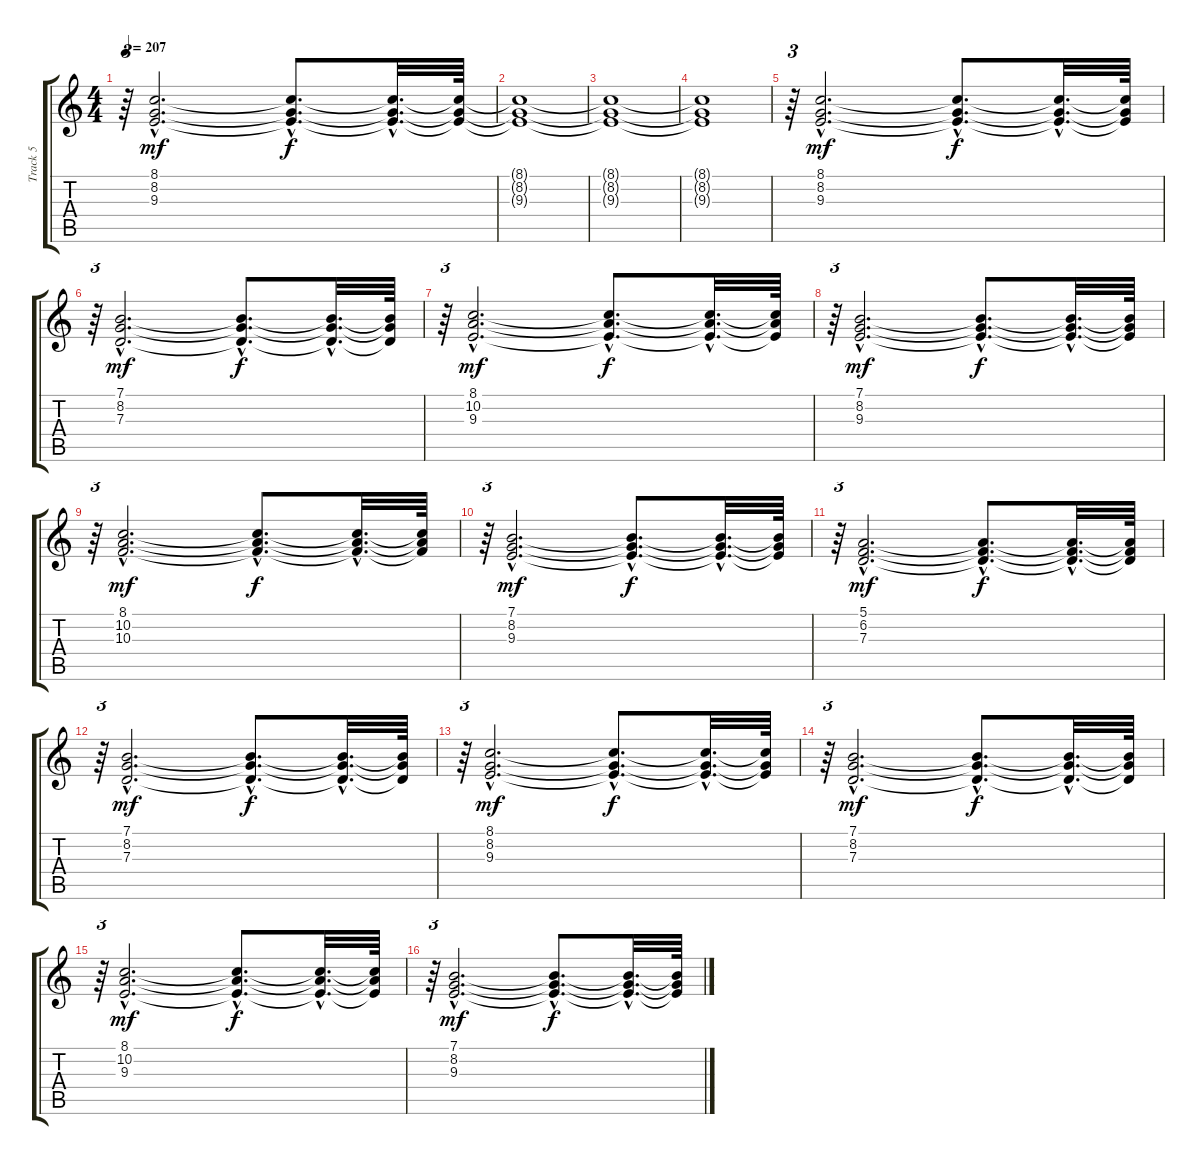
\track ("Track 5" "Track 5") {instrument stringensemble1}
\staff {score tabs}
\tuning (E4 B3 G3 D3 A2 E2) {hide}
\ts (4 4)
\tempo 207
\clef g2
\ks c
r.64{tu (3 2) dy f} (8.1{hac} 8.2{hac} 9.3{hac}).2{d dy mf} (8.1{hac t} 8.2{hac t} 9.3{hac t}).8{d dy f} (8.1{hac t} 8.2{hac t} 9.3{hac t}).32{d} (8.1{t} 8.2{t} 9.3{t}).64 |
(8.1{t} 8.2{t} 9.3{t}).1 |
(8.1{t} 8.2{t} 9.3{t}).1 |
(8.1{t} 8.2{t} 9.3{t}).1 |
r.64{tu (3 2)} (8.1{hac} 8.2{hac} 9.3{hac}).2{d dy mf} (8.1{hac t} 8.2{hac t} 9.3{hac t}).8{d dy f} (8.1{hac t} 8.2{hac t} 9.3{hac t}).32{d} (8.1{t} 8.2{t} 9.3{t}).64 |
r.64{tu (3 2)} (7.1{hac} 8.2{hac} 7.3{hac}).2{d dy mf} (7.1{hac t} 8.2{hac t} 7.3{hac t}).8{d dy f} (7.1{hac t} 8.2{hac t} 7.3{hac t}).32{d} (7.1{t} 8.2{t} 7.3{t}).64 |
r.64{tu (3 2)} (8.1{hac} 10.2{hac} 9.3{hac}).2{d dy mf} (8.1{hac t} 10.2{hac t} 9.3{hac t}).8{d dy f} (8.1{hac t} 10.2{hac t} 9.3{hac t}).32{d} (8.1{t} 10.2{t} 9.3{t}).64 |
r.64{tu (3 2)} (7.1{hac} 8.2{hac} 9.3{hac}).2{d dy mf} (7.1{hac t} 8.2{hac t} 9.3{hac t}).8{d dy f} (7.1{hac t} 8.2{hac t} 9.3{hac t}).32{d} (7.1{t} 8.2{t} 9.3{t}).64 |
r.64{tu (3 2)} (8.1{hac} 10.2{hac} 10.3{hac}).2{d dy mf} (8.1{hac t} 10.2{hac t} 10.3{hac t}).8{d dy f} (8.1{hac t} 10.2{hac t} 10.3{hac t}).32{d} (8.1{t} 10.2{t} 10.3{t}).64 |
r.64{tu (3 2)} (7.1{hac} 8.2{hac} 9.3{hac}).2{d dy mf} (7.1{hac t} 8.2{hac t} 9.3{hac t}).8{d dy f} (7.1{hac t} 8.2{hac t} 9.3{hac t}).32{d} (7.1{t} 8.2{t} 9.3{t}).64 |
r.64{tu (3 2)} (5.1{hac} 6.2{hac} 7.3{hac}).2{d dy mf} (5.1{hac t} 6.2{hac t} 7.3{hac t}).8{d dy f} (5.1{hac t} 6.2{hac t} 7.3{hac t}).32{d} (5.1{t} 6.2{t} 7.3{t}).64 |
r.64{tu (3 2)} (7.1{hac} 8.2{hac} 7.3{hac}).2{d dy mf} (7.1{hac t} 8.2{hac t} 7.3{hac t}).8{d dy f} (7.1{hac t} 8.2{hac t} 7.3{hac t}).32{d} (7.1{t} 8.2{t} 7.3{t}).64 |
r.64{tu (3 2)} (8.1{hac} 8.2{hac} 9.3{hac}).2{d dy mf} (8.1{hac t} 8.2{hac t} 9.3{hac t}).8{d dy f} (8.1{hac t} 8.2{hac t} 9.3{hac t}).32{d} (8.1{t} 8.2{t} 9.3{t}).64 |
r.64{tu (3 2)} (7.1{hac} 8.2{hac} 7.3{hac}).2{d dy mf} (7.1{hac t} 8.2{hac t} 7.3{hac t}).8{d dy f} (7.1{hac t} 8.2{hac t} 7.3{hac t}).32{d} (7.1{t} 8.2{t} 7.3{t}).64 |
r.64{tu (3 2)} (8.1{hac} 10.2{hac} 9.3{hac}).2{d dy mf} (8.1{hac t} 10.2{hac t} 9.3{hac t}).8{d dy f} (8.1{hac t} 10.2{hac t} 9.3{hac t}).32{d} (8.1{t} 10.2{t} 9.3{t}).64 |
r.64{tu (3 2)} (7.1{hac} 8.2{hac} 9.3{hac}).2{d dy mf} (7.1{hac t} 8.2{hac t} 9.3{hac t}).8{d dy f} (7.1{hac t} 8.2{hac t} 9.3{hac t}).32{d} (7.1{t} 8.2{t} 9.3{t}).64
